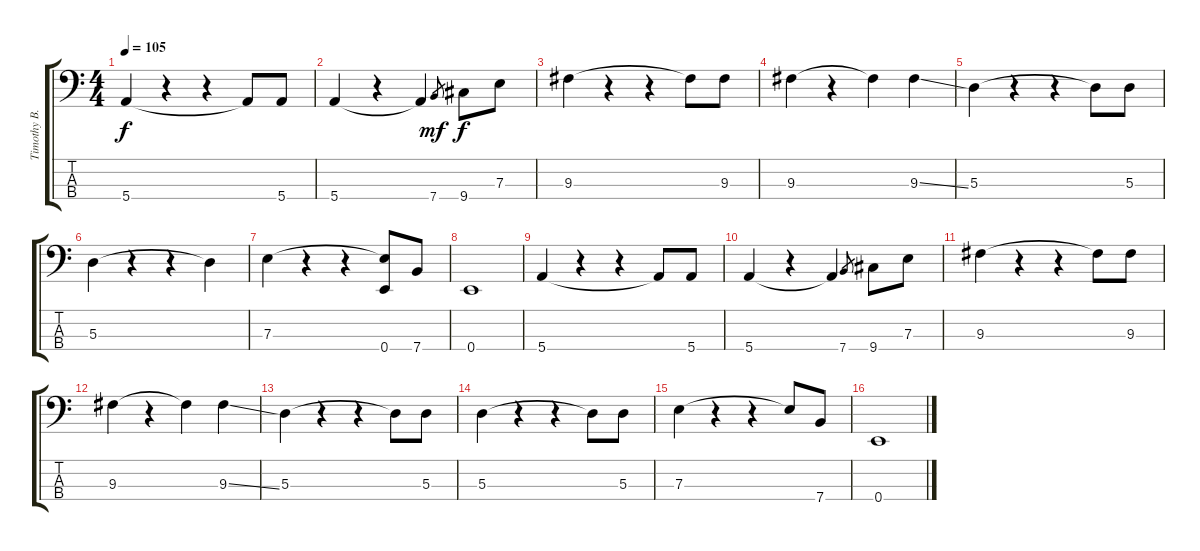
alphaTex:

\track ("Timothy B. Schmit" "Timothy B.") {instrument fretlessbass}
\staff {score tabs}
\tuning (G2 D2 A1 E1) {hide}
\ts (4 4)
\tempo 105
\clef f4
\ks c
5.4.4{dy f instrument fretlessbass} r.4 r.4 5.4{t}.8 5.4.8 |
5.4.4 r.4 5.4{t}.4 7.4.8{gr dy mf} 9.4.8{dy f} 7.3.8 |
9.3.4 r.4 r.4 9.3{t}.8 9.3.8 |
9.3.4 r.4 9.3{t}.4 9.3{ss}.4 |
5.3.4 r.4 r.4 5.3{t}.8 5.3.8 |
5.3.4 r.4 r.4 5.3{t}.4 |
7.3.4 r.4 r.4 (7.3{t} 0.4).8 7.4.8 |
0.4.1 |
5.4.4 r.4 r.4 5.4{t}.8 5.4.8 |
5.4.4 r.4 5.4{t}.4 7.4.8{gr} 9.4.8 7.3.8 |
9.3.4 r.4 r.4 9.3{t}.8 9.3.8 |
9.3.4 r.4 9.3{t}.4 9.3{ss}.4 |
5.3.4 r.4 r.4 5.3{t}.8 5.3.8 |
5.3.4 r.4 r.4 5.3{t}.8 5.3.8 |
7.3.4 r.4 r.4 7.3{t}.8 7.4.8 |
0.4.1
